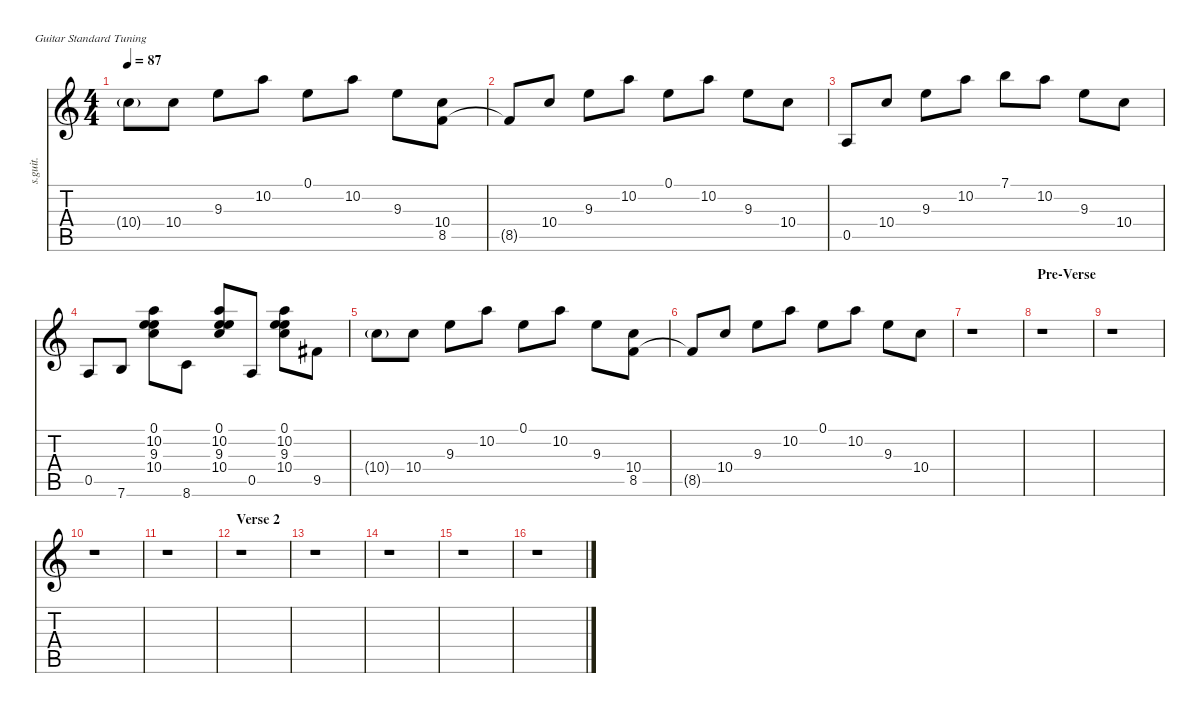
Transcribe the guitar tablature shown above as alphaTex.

\defaultSystemsLayout 4
\hideDynamics
\bracketExtendMode nobrackets
\track ("Chris/Dave (Additional Guitars)" "s.guit.") {instrument electricguitarclean}
\staff {score tabs}
\tuning (E4 B3 G3 D3 A2 E2)
\ts (4 4)
\tempo 87
\clef g2
\ks c
10.4{g}.8{lyrics (0 "") lyrics (1 "") lyrics (2 "") lyrics (3 "") lyrics (4 "") dy ff} 10.4.8{lyrics (0 "") lyrics (1 "") lyrics (2 "") lyrics (3 "") lyrics (4 "") dy f} 9.3.8{lyrics (0 "") lyrics (1 "") lyrics (2 "") lyrics (3 "") lyrics (4 "")} 10.2.8{lyrics (0 "") lyrics (1 "") lyrics (2 "") lyrics (3 "") lyrics (4 "")} 0.1.8{lyrics (0 "") lyrics (1 "") lyrics (2 "") lyrics (3 "") lyrics (4 "")} 10.2.8{lyrics (0 "") lyrics (1 "") lyrics (2 "") lyrics (3 "") lyrics (4 "")} 9.3.8{lyrics (0 "") lyrics (1 "") lyrics (2 "") lyrics (3 "") lyrics (4 "")} (10.4 8.5).8{lyrics (0 "") lyrics (1 "") lyrics (2 "") lyrics (3 "") lyrics (4 "")} |
8.5{t}.8{lyrics (0 "") lyrics (1 "") lyrics (2 "") lyrics (3 "") lyrics (4 "")} 10.4.8{lyrics (0 "") lyrics (1 "") lyrics (2 "") lyrics (3 "") lyrics (4 "")} 9.3.8{lyrics (0 "") lyrics (1 "") lyrics (2 "") lyrics (3 "") lyrics (4 "")} 10.2.8{lyrics (0 "") lyrics (1 "") lyrics (2 "") lyrics (3 "") lyrics (4 "")} 0.1.8{lyrics (0 "") lyrics (1 "") lyrics (2 "") lyrics (3 "") lyrics (4 "")} 10.2.8{lyrics (0 "") lyrics (1 "") lyrics (2 "") lyrics (3 "") lyrics (4 "")} 9.3.8{lyrics (0 "") lyrics (1 "") lyrics (2 "") lyrics (3 "") lyrics (4 "")} 10.4.8{lyrics (0 "") lyrics (1 "") lyrics (2 "") lyrics (3 "") lyrics (4 "")} |
0.5.8{lyrics (0 "") lyrics (1 "") lyrics (2 "") lyrics (3 "") lyrics (4 "")} 10.4.8{lyrics (0 "") lyrics (1 "") lyrics (2 "") lyrics (3 "") lyrics (4 "")} 9.3.8{lyrics (0 "") lyrics (1 "") lyrics (2 "") lyrics (3 "") lyrics (4 "")} 10.2.8{lyrics (0 "") lyrics (1 "") lyrics (2 "") lyrics (3 "") lyrics (4 "")} 7.1.8{lyrics (0 "") lyrics (1 "") lyrics (2 "") lyrics (3 "") lyrics (4 "")} 10.2.8{lyrics (0 "") lyrics (1 "") lyrics (2 "") lyrics (3 "") lyrics (4 "")} 9.3.8{lyrics (0 "") lyrics (1 "") lyrics (2 "") lyrics (3 "") lyrics (4 "")} 10.4.8{lyrics (0 "") lyrics (1 "") lyrics (2 "") lyrics (3 "") lyrics (4 "")} |
0.5.8{lyrics (0 "") lyrics (1 "") lyrics (2 "") lyrics (3 "") lyrics (4 "")} 7.6.8{lyrics (0 "") lyrics (1 "") lyrics (2 "") lyrics (3 "") lyrics (4 "")} (0.1 10.2 9.3 10.4).8{lyrics (0 "") lyrics (1 "") lyrics (2 "") lyrics (3 "") lyrics (4 "")} 8.6.8{lyrics (0 "") lyrics (1 "") lyrics (2 "") lyrics (3 "") lyrics (4 "")} (0.1 10.2 9.3 10.4).8{lyrics (0 "") lyrics (1 "") lyrics (2 "") lyrics (3 "") lyrics (4 "")} 0.5.8{lyrics (0 "") lyrics (1 "") lyrics (2 "") lyrics (3 "") lyrics (4 "")} (0.1 10.2 9.3 10.4).8{lyrics (0 "") lyrics (1 "") lyrics (2 "") lyrics (3 "") lyrics (4 "")} 9.5{acc #}.8{lyrics (0 "") lyrics (1 "") lyrics (2 "") lyrics (3 "") lyrics (4 "")} |
10.4{g}.8{lyrics (0 "") lyrics (1 "") lyrics (2 "") lyrics (3 "") lyrics (4 "") dy ff} 10.4.8{lyrics (0 "") lyrics (1 "") lyrics (2 "") lyrics (3 "") lyrics (4 "") dy f} 9.3.8{lyrics (0 "") lyrics (1 "") lyrics (2 "") lyrics (3 "") lyrics (4 "")} 10.2.8{lyrics (0 "") lyrics (1 "") lyrics (2 "") lyrics (3 "") lyrics (4 "")} 0.1.8{lyrics (0 "") lyrics (1 "") lyrics (2 "") lyrics (3 "") lyrics (4 "")} 10.2.8{lyrics (0 "") lyrics (1 "") lyrics (2 "") lyrics (3 "") lyrics (4 "")} 9.3.8{lyrics (0 "") lyrics (1 "") lyrics (2 "") lyrics (3 "") lyrics (4 "")} (10.4 8.5).8{lyrics (0 "") lyrics (1 "") lyrics (2 "") lyrics (3 "") lyrics (4 "")} |
8.5{t}.8{lyrics (0 "") lyrics (1 "") lyrics (2 "") lyrics (3 "") lyrics (4 "")} 10.4.8{lyrics (0 "") lyrics (1 "") lyrics (2 "") lyrics (3 "") lyrics (4 "")} 9.3.8{lyrics (0 "") lyrics (1 "") lyrics (2 "") lyrics (3 "") lyrics (4 "")} 10.2.8{lyrics (0 "") lyrics (1 "") lyrics (2 "") lyrics (3 "") lyrics (4 "")} 0.1.8{lyrics (0 "") lyrics (1 "") lyrics (2 "") lyrics (3 "") lyrics (4 "")} 10.2.8{lyrics (0 "") lyrics (1 "") lyrics (2 "") lyrics (3 "") lyrics (4 "")} 9.3.8{lyrics (0 "") lyrics (1 "") lyrics (2 "") lyrics (3 "") lyrics (4 "")} 10.4.8{lyrics (0 "") lyrics (1 "") lyrics (2 "") lyrics (3 "") lyrics (4 "")} |
r.1 |
\section ("" "Pre-Verse")
r.1 |
r.1 |
r.1 |
r.1 |
\section ("" "Verse 2")
r.1 |
r.1 |
r.1 |
r.1 |
r.1
